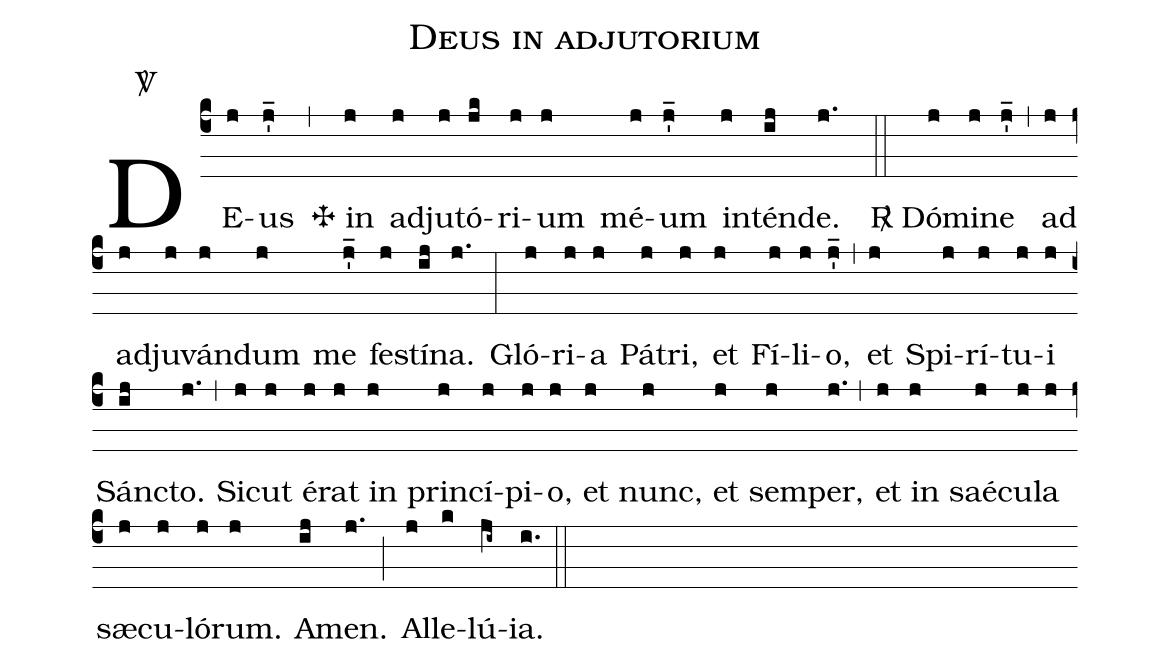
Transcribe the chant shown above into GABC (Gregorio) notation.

name: Deus in adjutorium;
office-part: beginning;
annotation: \Vbar;
%%
% The syntax in this part is called gabc. Please refer to http://home.gna.org/gregorio/gabc/#basis

DE(c4j)us(j'_) (,) <v>\grealtcross{}</v>  in(j) ad(j)ju(j)tó(jk)ri(j)um(j) mé(j)um(j'_) in(j)tén(ij)de. (j.) (::)

<sp>R/</sp>~Dó(j)mi(j)ne(j'_) (,) ad(j) ad(j)ju(j)ván(j)dum(j) me(j'_) fe(j)stí(ij)na.(j.) (:)

Gló(j)ri(j)a(j) Pá(j)tri,(j) et(j) Fí(j)li(j)o,(j'_) (,) et(j) Spi(j)rí(j)tu(j)i(j) Sán(ij)cto.(j.) (,) Si(j)cut(j) é(j)rat(j) in(j) prin(j)cí(j)pi(j)o,(j) et(j) nunc,(j) et(j) sem(j)per,(j.) (,) et(j) in(j) saé(j)cu(j)la(j) sæ(j)cu(j)ló(j)rum.(j) A(ij)men.(j.) (;) Al(j)le(k)lú(ji~)ia.(i.) (::)
